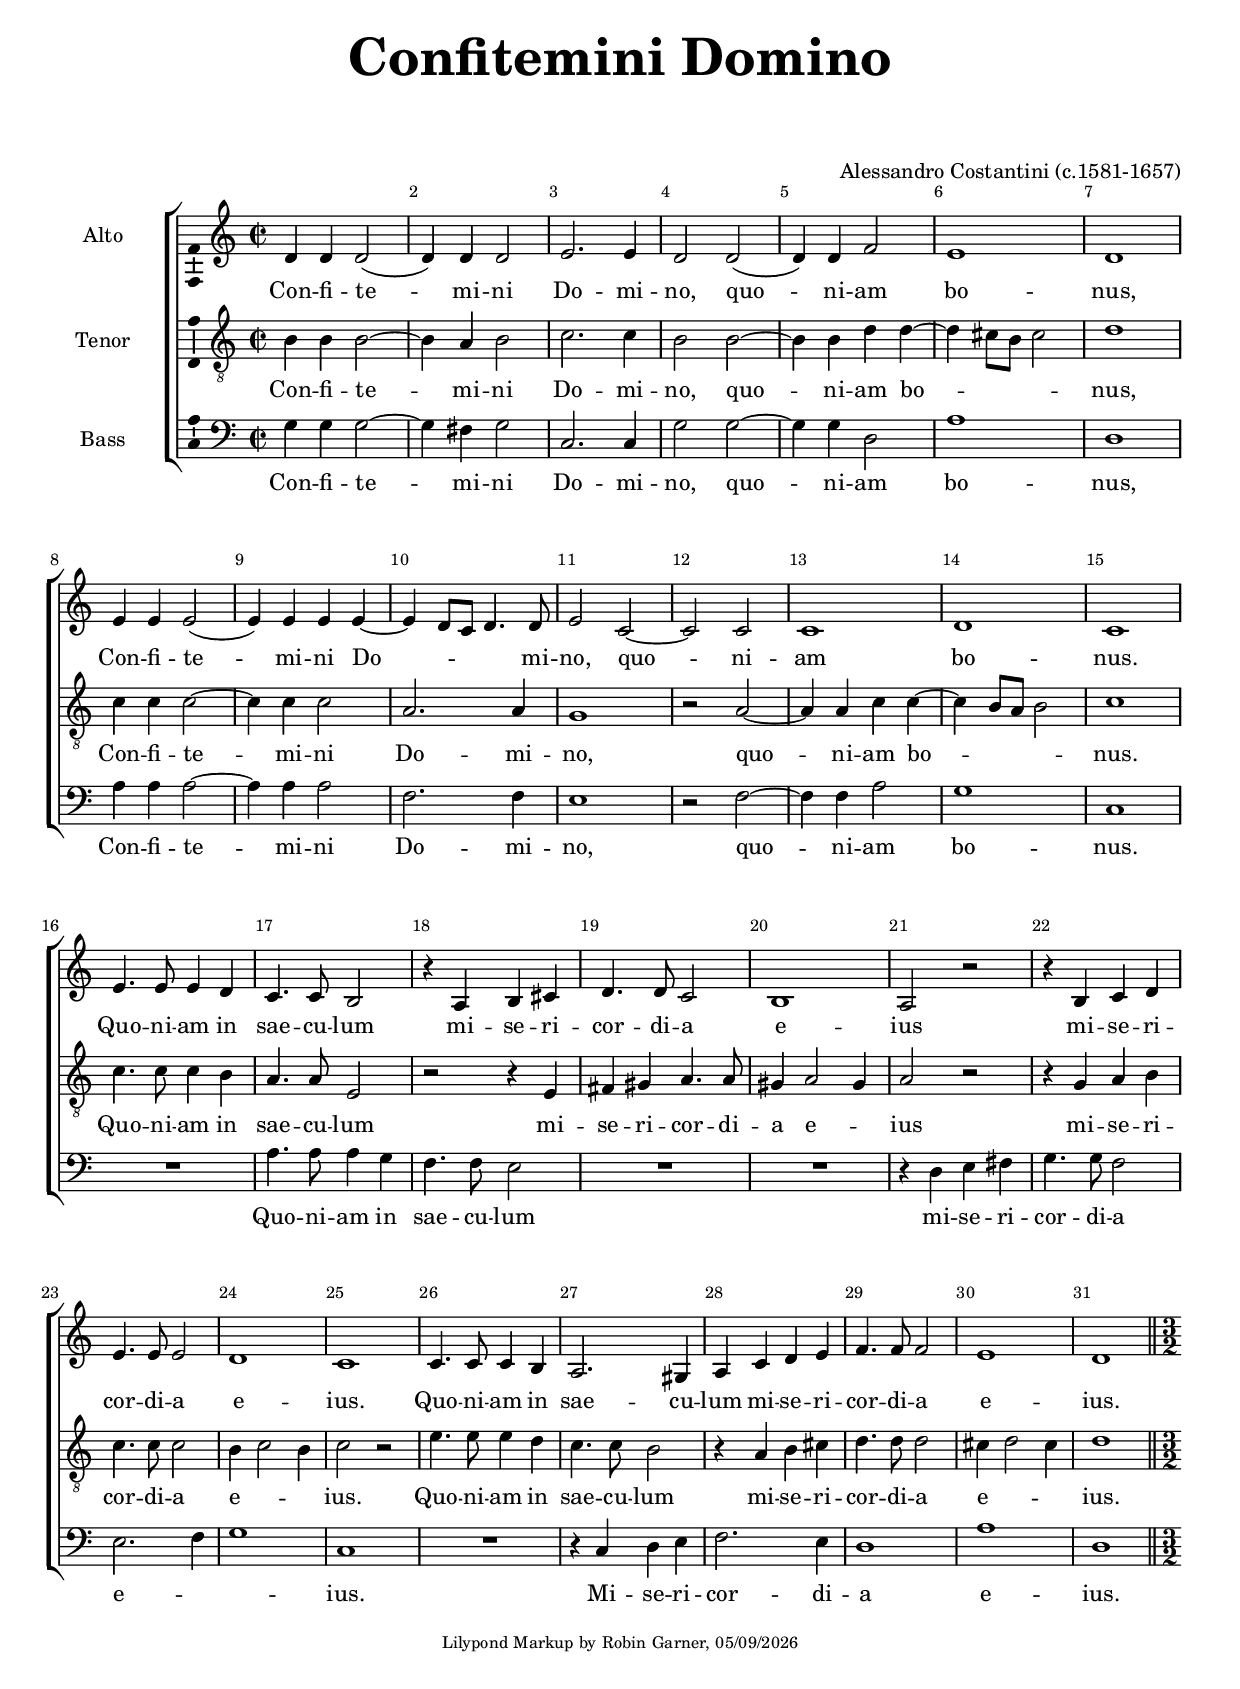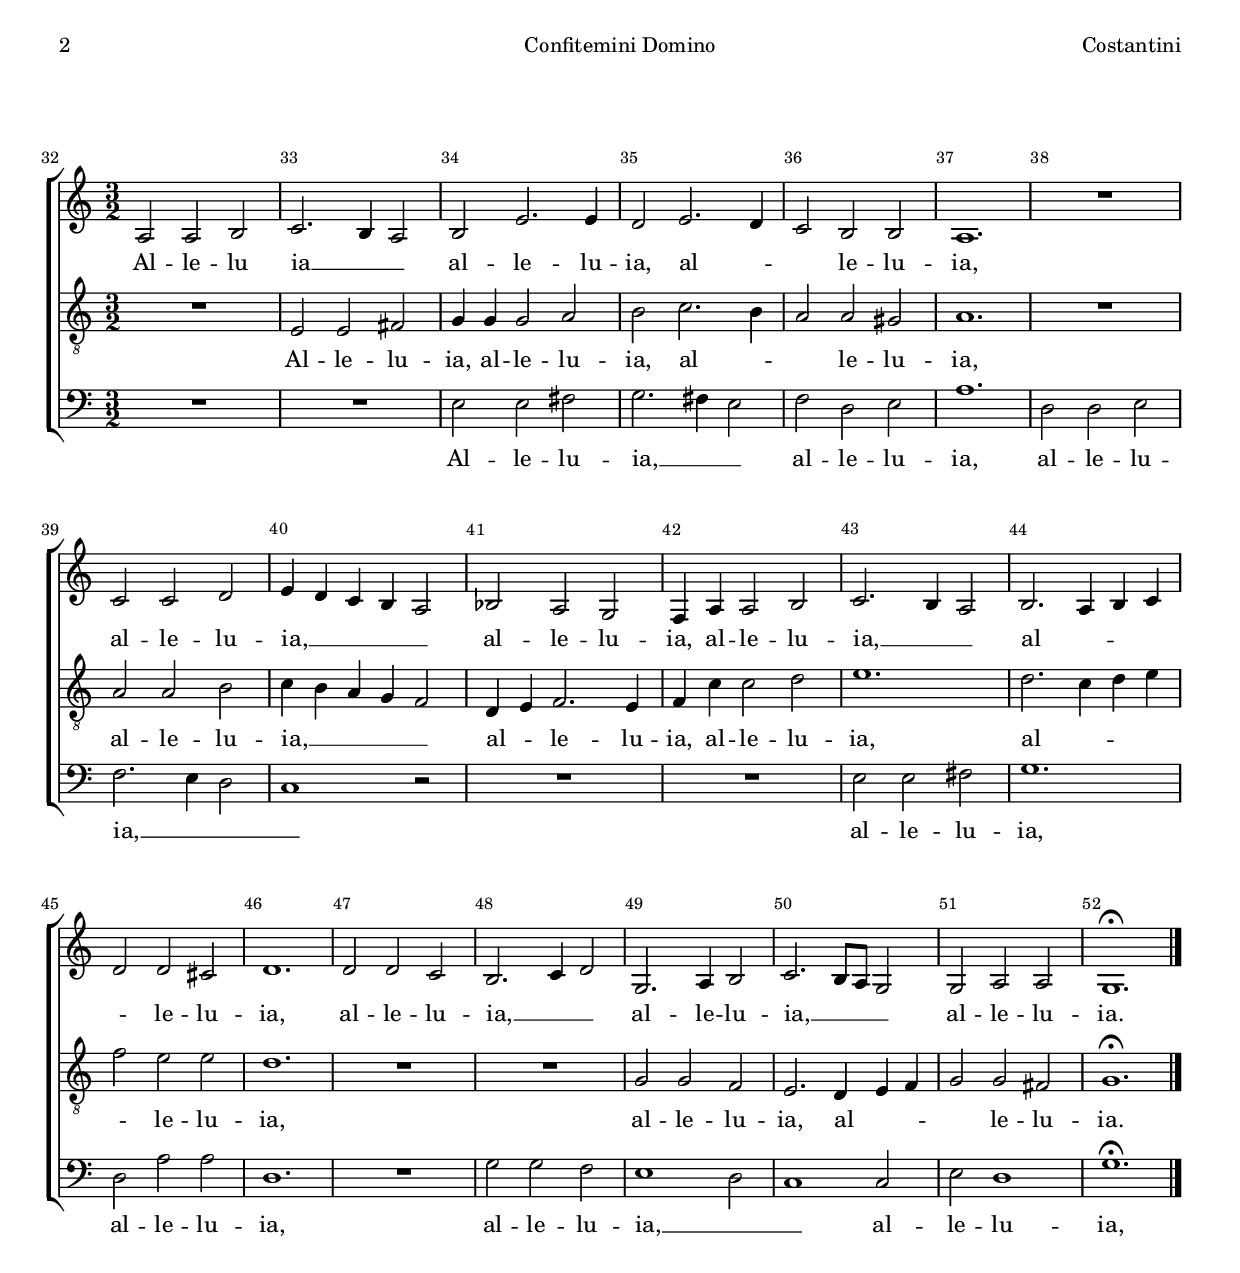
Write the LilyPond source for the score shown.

#(use-modules (guile-user))
\version "2.18.0"

#(set-default-paper-size "a4")
#(set-global-staff-size 18)
%mobile -s15.5 -i3.2
date = #(strftime "%d/%m/%Y" (localtime (current-time)))

italicas=\override LyricText.font-shape = #'italic
rectas=\override LyricText.font-shape = #'upright
ss=\once \set suggestAccidentals = ##t

htitle="Confitemini Domino"
hcomposer="Costantini"

\paper{
    top-margin = 10
    bottom-margin = 1.2\cm
	evenHeaderMarkup=\markup  \fill-line { 
	  \fromproperty #'page:page-number-string \htitle \hcomposer }
	oddHeaderMarkup= \markup  \fill-line { 
	  \on-the-fly #not-first-page \hcomposer \on-the-fly #not-first-page 
	  \htitle \on-the-fly #not-first-page \fromproperty #'page:page-number-string }
	system-count=7
	page-count = 2
	ragged-last-bottom = ##t
	indent=2.0\cm
	system-system-spacing =
	#'((basic-distance . 20) (minimum-distance . 0) (padding . 4))
	top-system-spacing = % header
	#'((basic-distance . 20) (minimum-distance . 0) (padding . 0))
	last-bottom-spacing = % footer
	#'((basic-distance . 12) (minimum-distance . 0) (padding . 0))

}

\layout {
    \override Score.BarNumber.break-visibility = ##(#f #t #t)
	\context {\Lyrics 
		\override VerticalAxisGroup.staff-affinity = #UP
		\override VerticalAxisGroup.nonstaff-relatedstaff-spacing =
			#'((basic-distance . 0) (minimum-distance . 0) (padding . 1))
		%\override LyricText.font-size = #1.2
		\override LyricHyphen.minimum-distance = #0.5
	}
	\context {\Score 
		tempoHideNote = ##t
		\override BarNumber.padding = #2 
	}
	\context {\Voice 
		%melismaBusyProperties = #'()
		%autoBeaming = ##f
	}
	\context {\Staff 
                %\RemoveEmptyStaves
                %\override VerticalAxisGroup.remove-first = ##t
		\override VerticalAxisGroup.staff-staff-spacing =
			#'((basic-distance . 11) (minimum-distance . 0) (padding . 1))
		\consists Ambitus_engraver 
		\override LigatureBracket.padding = #1
	}
}

\header {
	title=\markup{\fontsize #4 "Confitemini Domino"}
	% subtitle="Psalm 135"
	subsubtitle=\markup{\null \vspace #2.5 }
	composer="Alessandro Costantini (c.1581-1657)"
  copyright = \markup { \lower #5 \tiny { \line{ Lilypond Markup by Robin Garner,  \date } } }
}


%%%%%%%%%%%%%%%%%%%%%%%%%%%%%%%%%%%%%%%%%%%%%%%%%%%%%%%%%%%%%%%%%%%%%%%%%%%%%5

global={\key c \major \time 2/2
}

highNotes= \relative c' {
  % \set Score.currentBarNumber = #11
  % Permit first bar number to be printed
  \bar ""
  
  d4 d d2( | d4) d d2  | e2. e4  | d2 d( | d4) d f2  | e1         |
  d1        | \break 
  e4 e e2( | e4) e e e~ | e  d8 c d4. d8 | e2 c2~ | c c | c1 |  
  d1             | c1 | e4. e8 e4 d4 | c4. c8 b2     | r4 a b cis | d4. d8 c2    |
  b1        | a2 r2 | r4 b c d | e4. e8 e2 | d1 | c1 | c4. c8 c4 b4 |
  a2. gis4 | a4 c4 d4 e4 | f4. f8 f2 | e1 | d1 ||
  \break \time 3/2 a2 a b |
  c2. b4 a2 | b2 e2. e4 | d2 e2. d4 | c2 b2 b2 | a1. | R1. | c2 c2 d2 |
  e4 d c b a2 | bes2 a g | f4 a a2 b | c2. b4 a2 | b2. a4 b c | d2 d cis | d1. |
  d2 d c | b2. c4 d2 |  g,2. a4 b2 | c2. b8 a8 g2 | g2 a a | g1. \fermata  \bar "|."
}

highLyrics=\lyricmode{
  Con -- fi -- te -- mi -- ni Do -- mi -- no, quo -- ni -- am bo -- nus, 
  Con -- fi -- te -- mi -- ni Do -- _ _ _ mi -- no, quo -- ni -- am bo -- nus.
  Quo -- ni -- am in sae -- cu -- lum mi -- se -- ri -- cor -- di -- a e -- ius 
  mi -- se -- ri -- cor -- di -- a e -- ius. 
  Quo -- ni -- am in sae -- cu -- lum mi -- se -- ri -- cor -- di -- a e -- ius.
  
  Al -- le -- lu ia __ _ _ al -- le -- lu -- ia, al -- _ _ le -- lu -- ia, al -- le -- lu -- ia, __ _ _ _ _
  al -- le -- lu -- ia, al -- le -- lu -- ia, __ _ _ al -- _ _ _ _ le -- lu -- ia, al -- le -- lu -- ia, __ _ _ 
  al -- le -- lu -- ia, __ _ _ _ al -- le -- lu -- ia.
}

midNotes=\relative c' {
  b4 b b2~  | b4 a  b2  | c2. c4  | b2 b~  | b4 b d d~ | d cis8 b cis2 |
  d1        | c4 c c2~ | c4  c c2 | a2. a4 | g1 | r2 a2~ | a4 a c c~ | 
  c4 b8 a b2 | c1 | c4. c8 c4 b | a4. a8 e2    | r2 r4 e4  | fis gis a4. a8 |
  gis4 a2 gis4 | a2 r2 | r4 g a b | c4. c8 c2 | b4 c2 b4 | c2 r2 | e4. e8 e4 d4 |
c4. c8 b2 | r4 a b cis | d4. d8 d2 | cis4 d2 cis4 | d1 \bar "||"
\break \time 3/2 R1. | 
e,2 e fis | g4 g g2 a | b c2. b4 | a2 a gis | a1. | R1. | a2 a b |
c4 b a g f2 | d4 e f2. e4 | f4 c' c2 d2 | e1. | d2. c4 d e | f2 e e | d1. |
R1. | R1. |  g,2 g f | e2. d4 e f | g2 g fis | g1. \fermata ||

}


midLyrics=\lyricmode{
  Con -- fi -- te -- mi -- ni  Do -- mi -- no,        quo -- ni -- am bo -- _ _ _ nus, 
  Con -- fi -- te -- mi -- ni Do -- mi -- no, quo -- ni -- am bo -- _ _ _ nus.             
  Quo -- ni -- am in  sae -- cu -- lum           
  mi -- se -- ri -- cor -- di -- a e -- _ ius 
  mi -- se -- ri -- cor -- di -- a e -- _ _ ius. 
  Quo -- ni -- am in sae -- cu -- lum 
  mi -- se -- ri -- cor -- di -- a e -- _ _ ius. 
  
  Al -- le -- lu -- ia, al -- le -- lu -- ia, 
  al -- _ _ le -- lu -- ia, al -- le -- lu -- ia, __ _ _ _ _ 
  al -- _ le -- lu -- ia, al -- le -- lu -- ia, al -- _ _ _ _ le -- lu -- ia,
  al -- le -- lu -- ia, al -- _ _ _ le -- lu -- ia. 
}

lowNotes=\relative c {
  g'4 g g2~  | g4 fis g2 | c,2. c4 | g'2 g~ | g4 g d2 | a'1        |   
  d,1        | a'4 a4 a2~ | a4 a a2 | f2. f4 |  e1 |  r2 f2~ | f4 f a2 | 
g1             | c,1 | R1         | a'4. a8 a4 g4 | f4. f8 e2  | R1          |
R1           | r4 d e fis | g4. g8 f2 | e2. f4 | g1 | c,1 | R1 | 
r4 c4 d e | f2. e4 | d1 | a'1 | d,1 ||
\break \time 3/2 R1. | 
R1. | e2 e2 fis | g2. fis4 e2 | f d e | a1. | d,2 d e | f2. e4 d2 | 
c1 r2 | R1. |  R1. | e2 e fis | g1. | d2 a' a | d,1. |
R1. | g2 g f | e1 d2 | c1 c2 | e d1 | g1. \fermata ||

}


lowLyrics=\lyricmode{
  Con --  fi -- te -- mi -- ni Do -- mi -- no, quo -- ni -- am bo -- nus, 
  Con -- fi -- te -- mi -- ni Do -- mi -- no, quo -- ni -- am bo -- nus.
  Quo -- ni -- am in sae -- cu -- lum mi -- se -- ri -- cor -- di -- a e -- _ _ ius.
  Mi -- se -- ri -- cor -- di -- a e -- ius.
  
  Al -- le -- lu -- ia, __ _ _ al -- le -- lu -- ia, al -- le -- lu -- ia, __ _ _ _
  al -- le -- lu -- ia, al -- le -- lu -- ia,
  al -- le -- lu -- ia, __ _ _ al -- le -- lu -- ia, al -- le -- lu -- ia.
}

%
% {high,mid,low}Name
% {high,mid,low}Clef
%

voicing = #'ATB

voicings = #'(
   (ATB . (  (high . ((name . "Alto")   (clef . "treble") (octave . 0)))
             (mid  . ((name . "Tenor")  (clef . "G_8") (octave . 0)))
             (low  . ((name . "Bass")   (clef . "bass") (octave . 0)))
   ))
   (STB . (  (high . ((name . "Soprano") (clef . "treble") (octave . 1)))
             (mid  . ((name . "Tenor")   (clef . "G_8") (octave . 0)))
             (low  . ((name . "Bass")    (clef . "bass") (octave . 0)))
   ))
   (SSA . (  (high . ((name . "Soprano 1") (clef . "treble") (octave . 1)))
             (mid  . ((name . "Soprano 2")   (clef . "treble") (octave . 1)))
             (low  . ((name . "Alto")    (clef . "treble") (octave . 1)))
   ))
   (TTT . (  (high . ((name . "Tenor 1") (clef . "treble") (octave . 1)))
             (mid  . ((name . "Tenor 2")   (clef . "treble") (octave . 1)))
             (low  . ((name . "Alto")    (clef . "treble") (octave . 1)))
   ))
)

% voicing \in { ATB, STB }
% part in { high, mid, low }
#(define (voiceConfig part) (ly:assoc-get part (ly:assoc-get voicing voicings)))
#(define (voiceName part) (ly:assoc-get 'name (voiceConfig part)))
#(define (voiceClef part) (ly:assoc-get 'clef (voiceConfig part)))
#(define (voiceShift part) (ly:make-pitch (ly:assoc-get 'octave (voiceConfig part)) 0))

\score {
\new ChoirStaff<<

	\new Staff <<\global
	\new Voice="v1" {
	  \set Staff.instrumentName=#(voiceName 'high)
%		\clef "treble"
		\clef #(voiceClef 'high)
		\transpose c' #(voiceShift 'high) { \highNotes } }
	\new Lyrics \lyricsto "v1" {\highLyrics }
	>>
	
	\new Staff << \global
	\new Voice="v2" {
		\set Staff.instrumentName=#(voiceName 'mid)
		\clef #(voiceClef 'mid)
		\transpose c' #(voiceShift 'mid) { \midNotes }}
	\new Lyrics \lyricsto "v2" {\midLyrics }
	>>

	
	\new Staff <<\global
	\new Voice="v3" {
		\set Staff.instrumentName=#(voiceName 'low)
		\clef #(voiceClef 'low) 
		\transpose c' #(voiceShift 'low) { \lowNotes } }
	\new Lyrics \lyricsto "v3" {\lowLyrics }
	>>
	
>>

\layout{ 
}

%\midi { \mtempo }

}


